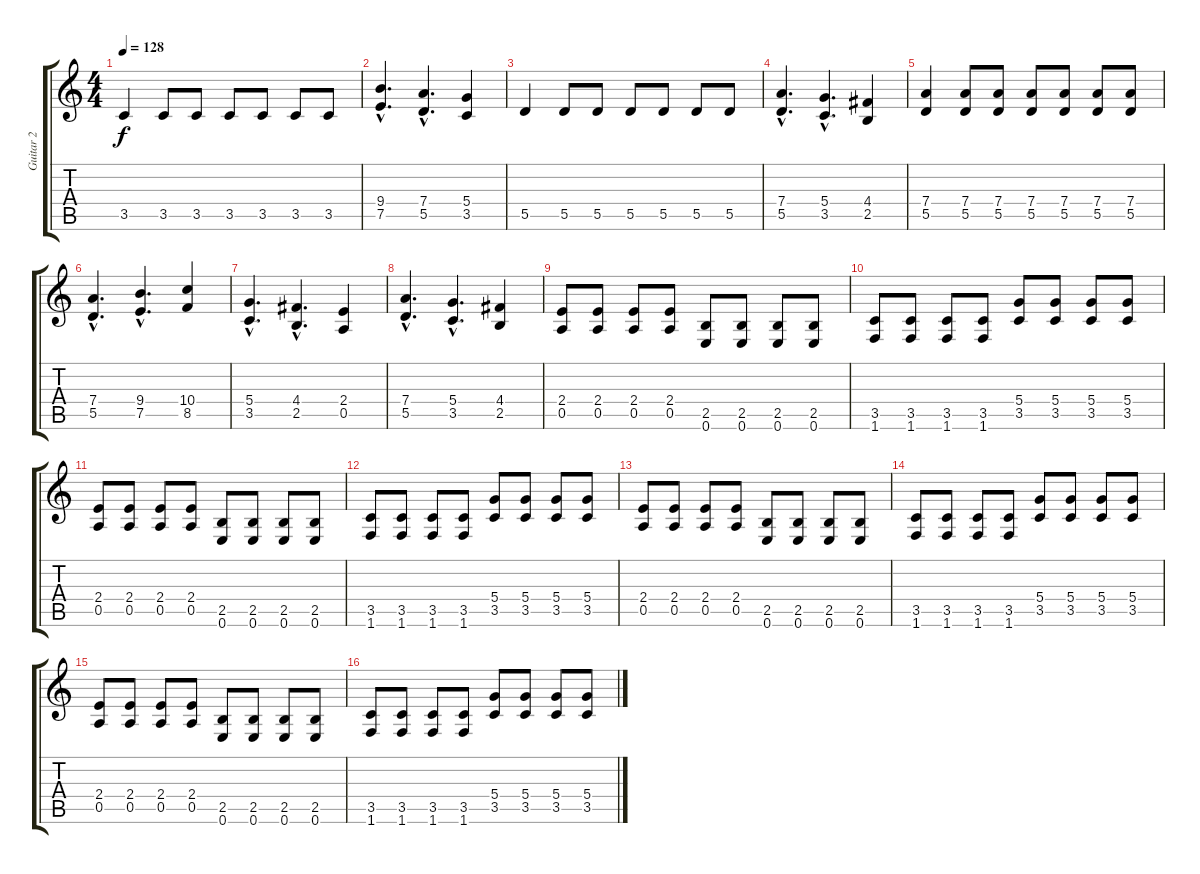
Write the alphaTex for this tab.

\track ("Guitar 2" "Guitar 2") {instrument distortionguitar}
\staff {score tabs}
\tuning (E4 B3 G3 D3 A2 E2) {hide}
\ts (4 4)
\tempo 128
\clef g2
\ks c
3.5.4{dy f} 3.5.8 3.5.8 3.5.8 3.5.8 3.5.8 3.5.8 |
(9.4{hac} 7.5{hac}).4{d} (7.4{hac} 5.5{hac}).4{d} (5.4 3.5).4 |
5.5.4 5.5.8 5.5.8 5.5.8 5.5.8 5.5.8 5.5.8 |
(7.4{hac} 5.5{hac}).4{d} (5.4{hac} 3.5{hac}).4{d} (4.4 2.5).4 |
(7.4 5.5).4 (7.4 5.5).8 (7.4 5.5).8 (7.4 5.5).8 (7.4 5.5).8 (7.4 5.5).8 (7.4 5.5).8 |
(7.4{hac} 5.5{hac}).4{d} (9.4{hac} 7.5{hac}).4{d} (10.4 8.5).4 |
(5.4{hac} 3.5{hac}).4{d} (4.4{hac} 2.5{hac}).4{d} (2.4 0.5).4 |
(7.4{hac} 5.5{hac}).4{d} (5.4{hac} 3.5{hac}).4{d} (4.4 2.5).4 |
(2.4 0.5).8{volume 13} (2.4 0.5).8 (2.4 0.5).8 (2.4 0.5).8 (2.5 0.6).8 (2.5 0.6).8 (2.5 0.6).8 (2.5 0.6).8 |
(3.5 1.6).8 (3.5 1.6).8 (3.5 1.6).8 (3.5 1.6).8 (5.4 3.5).8 (5.4 3.5).8 (5.4 3.5).8 (5.4 3.5).8 |
(2.4 0.5).8 (2.4 0.5).8 (2.4 0.5).8 (2.4 0.5).8 (2.5 0.6).8 (2.5 0.6).8 (2.5 0.6).8 (2.5 0.6).8 |
(3.5 1.6).8 (3.5 1.6).8 (3.5 1.6).8 (3.5 1.6).8 (5.4 3.5).8 (5.4 3.5).8 (5.4 3.5).8 (5.4 3.5).8 |
(2.4 0.5).8 (2.4 0.5).8 (2.4 0.5).8 (2.4 0.5).8 (2.5 0.6).8 (2.5 0.6).8 (2.5 0.6).8 (2.5 0.6).8 |
(3.5 1.6).8 (3.5 1.6).8 (3.5 1.6).8 (3.5 1.6).8 (5.4 3.5).8 (5.4 3.5).8 (5.4 3.5).8 (5.4 3.5).8 |
(2.4 0.5).8 (2.4 0.5).8 (2.4 0.5).8 (2.4 0.5).8 (2.5 0.6).8 (2.5 0.6).8 (2.5 0.6).8 (2.5 0.6).8 |
(3.5 1.6).8 (3.5 1.6).8 (3.5 1.6).8 (3.5 1.6).8 (5.4 3.5).8 (5.4 3.5).8 (5.4 3.5).8 (5.4 3.5).8
